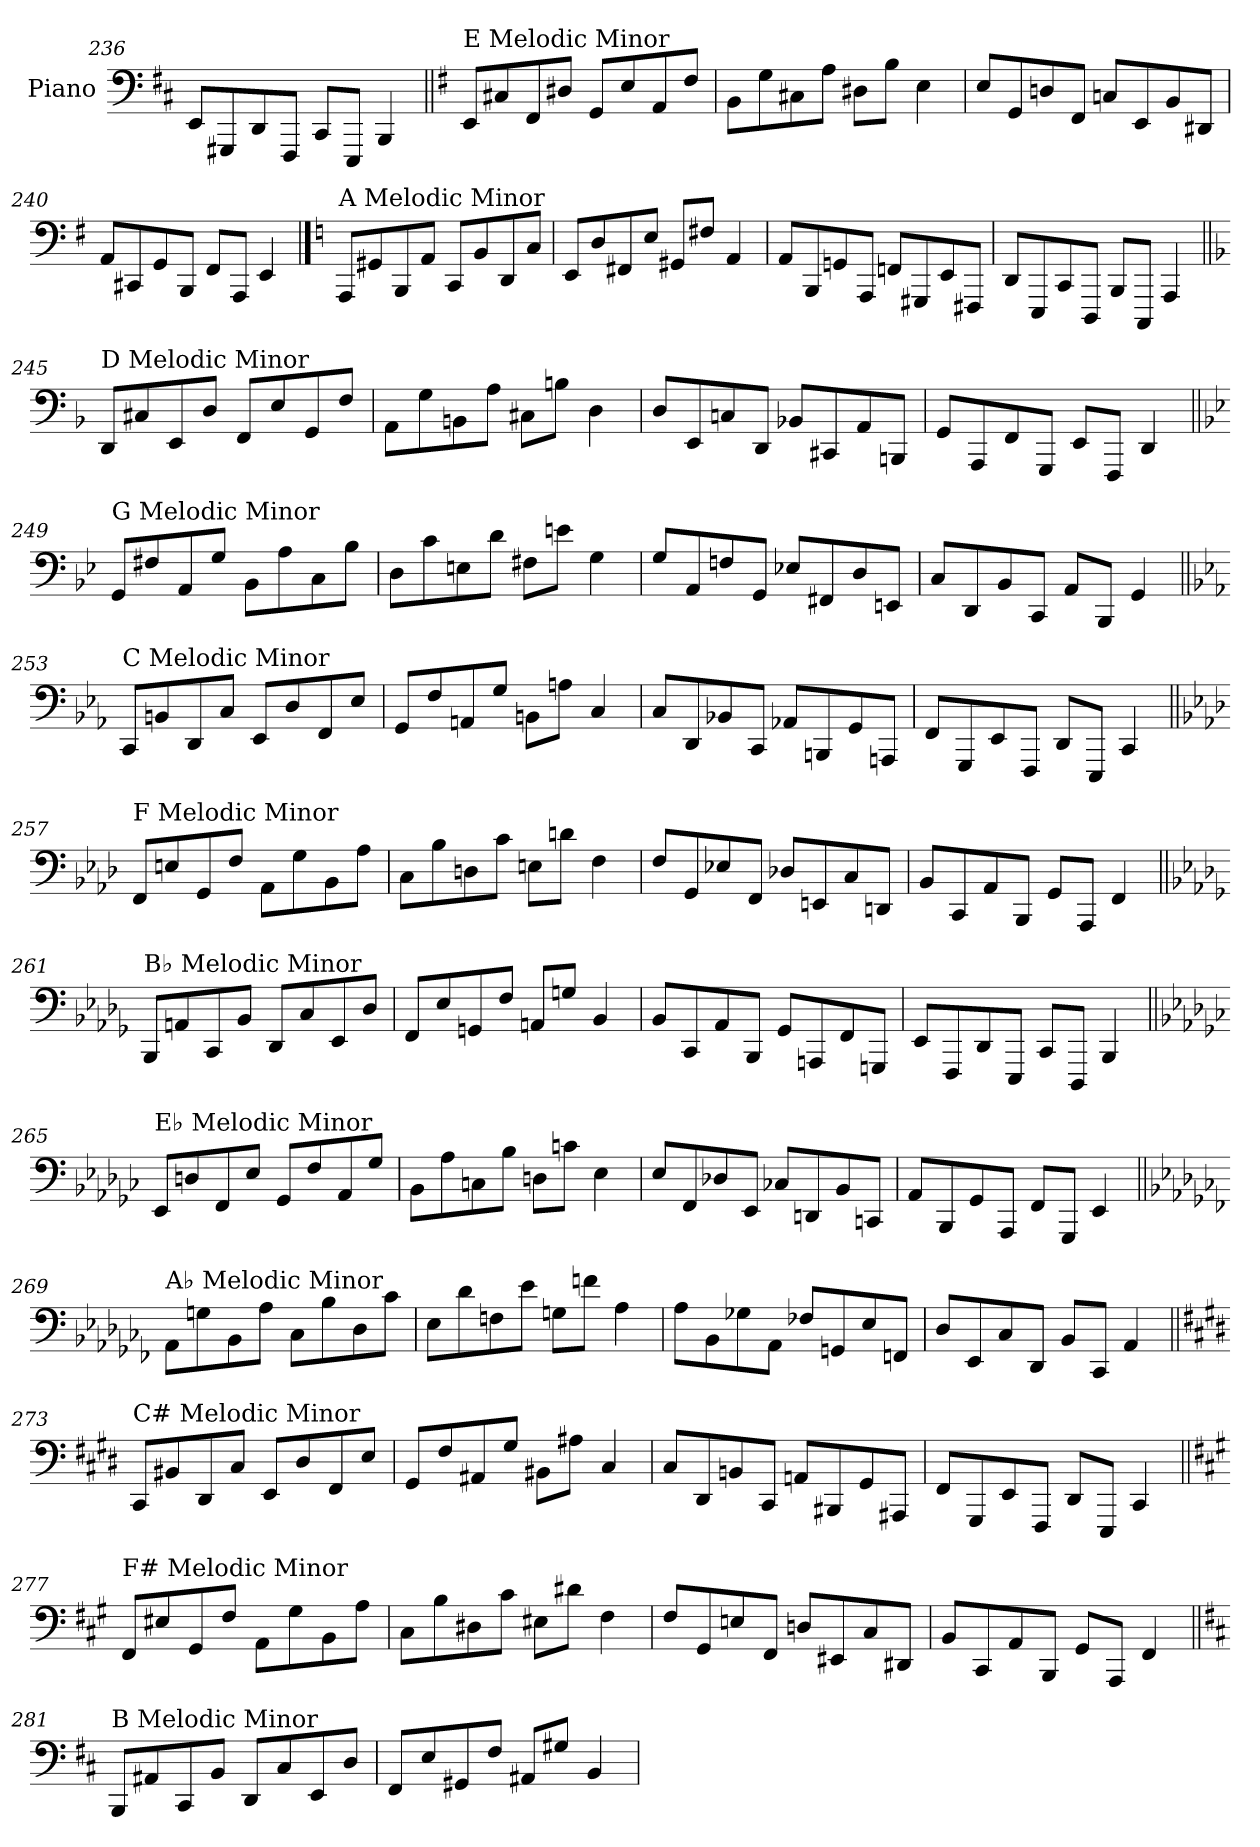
**kern
*part1
*staff1
*I"Piano
*I'Pno.
*clefF4
*k[f#c#]
=236
8EE/L
8GGG#X/
8DD/
8FFF#/J
8CC#/L
8EEE/J
4BBB/
!!LO:LB:g=z
=237||
*k[f#]
!LO:TX:a:t=E Melodic Minor
8EE/L
8C#X/
8FF#/
8D#X/J
8GG/L
8E/
8AA/
8F#/J
=238
8BB\L
8G\
8C#X\
8A\J
8D#X\L
8B\J
4E\
=239
8E/L
8GG/
8Dn/
8FF#/J
8Cn/L
8EE/
8BB/
8DD#X/J
=240
8AA/L
8CC#X/
8GG/
8BBB/J
8FF#/L
8AAA/J
4EE/
!!LO:PB:g=z
==241
*k[]
!LO:TX:a:t=A Melodic Minor
8AAA/L
8GG#X/
8BBB/
8AA/J
8CC/L
8BB/
8DD/
8C/J
=242
8EE/L
8D/
8FF#X/
8E/J
8GG#X/L
8F#X/J
4AA/
=243
8AA/L
8BBB/
8GGn/
8AAA/J
8FFn/L
8GGG#X/
8EE/
8FFF#X/J
=244
8DD/L
8EEE/
8CC/
8DDD/J
8BBB/L
8CCC/J
4AAA/
!!LO:LB:g=z
=245||
*k[b-]
!LO:TX:a:t=D Melodic Minor
8DD/L
8C#X/
8EE/
8D/J
8FF/L
8E/
8GG/
8F/J
=246
8AA\L
8G\
8BBn\
8A\J
8C#X\L
8Bn\J
4D\
=247
8D/L
8EE/
8Cn/
8DD/J
8BB-X/L
8CC#X/
8AA/
8BBBn/J
=248
8GG/L
8AAA/
8FF/
8GGG/J
8EE/L
8FFF/J
4DD/
!!LO:LB:g=z
=249||
*k[b-e-]
!LO:TX:a:t=G Melodic Minor
8GG/L
8F#X/
8AA/
8G/J
8BB-\L
8A\
8C\
8B-\J
=250
8D\L
8c\
8En\
8d\J
8F#X\L
8en\J
4G\
=251
8G/L
8AA/
8Fn/
8GG/J
8E-X/L
8FF#X/
8D/
8EEn/J
=252
8C/L
8DD/
8BB-/
8CC/J
8AA/L
8BBB-/J
4GG/
!!LO:LB:g=z
=253||
*k[b-e-a-]
!LO:TX:a:t=C Melodic Minor
8CC/L
8BBn/
8DD/
8C/J
8EE-/L
8D/
8FF/
8E-/J
=254
8GG/L
8F/
8AAn/
8G/J
8BBn\L
8An\J
4C/
=255
8C/L
8DD/
8BB-X/
8CC/J
8AA-X/L
8BBBn/
8GG/
8AAAn/J
=256
8FF/L
8GGG/
8EE-/
8FFF/J
8DD/L
8EEE-/J
4CC/
!!LO:LB:g=z
=257||
*k[b-e-a-d-]
!LO:TX:a:t=F Melodic Minor
8FF/L
8En/
8GG/
8F/J
8AA-\L
8G\
8BB-\
8A-\J
=258
8C\L
8B-\
8Dn\
8c\J
8En\L
8dn\J
4F\
=259
8F/L
8GG/
8E-X/
8FF/J
8D-X/L
8EEn/
8C/
8DDn/J
=260
8BB-/L
8CC/
8AA-/
8BBB-/J
8GG/L
8AAA-/J
4FF/
!!LO:LB:g=z
=261||
*k[b-e-a-d-g-]
!LO:TX:a:t=B♭ Melodic Minor
8BBB-/L
8AAn/
8CC/
8BB-/J
8DD-/L
8C/
8EE-/
8D-/J
=262
8FF/L
8E-/
8GGn/
8F/J
8AAn/L
8Gn/J
4BB-/
=263
8BB-/L
8CC/
8AA-/
8BBB-/J
8GG-/L
8AAAn/
8FF/
8GGGn/J
=264
8EE-/L
8FFF/
8DD-/
8EEE-/J
8CC/L
8DDD-/J
4BBB-/
!!LO:PB:g=z
=265||
*k[b-e-a-d-g-c-]
!LO:TX:a:t=E♭ Melodic Minor
8EE-/L
8Dn/
8FF/
8E-/J
8GG-/L
8F/
8AA-/
8G-/J
=266
8BB-\L
8A-\
8Cn\
8B-\J
8Dn\L
8cn\J
4E-\
=267
8E-/L
8FF/
8D-X/
8EE-/J
8C-X/L
8DDn/
8BB-/
8CCn/J
=268
8AA-/L
8BBB-/
8GG-/
8AAA-/J
8FF/L
8GGG-/J
4EE-/
!!LO:LB:g=z
=269||
*k[b-e-a-d-g-c-f-]
!LO:TX:a:t=A♭ Melodic Minor
8AA-\L
8Gn\
8BB-\
8A-\J
8C-\L
8B-\
8D-\
8c-\J
=270
8E-\L
8d-\
8Fn\
8e-\J
8Gn\L
8fn\J
4A-\
=271
8A-\L
8BB-\
8G-X\
8AA-\J
8F-X/L
8GGn/
8E-/
8FFn/J
=272
8D-/L
8EE-/
8C-/
8DD-/J
8BB-/L
8CC-/J
4AA-/
!!LO:LB:g=z
=273||
*k[f#c#g#d#]
!LO:TX:a:t=C# Melodic Minor
8CC#/L
8BB#X/
8DD#/
8C#/J
8EE/L
8D#/
8FF#/
8E/J
=274
8GG#/L
8F#/
8AA#X/
8G#/J
8BB#X\L
8A#X\J
4C#/
=275
8C#/L
8DD#/
8BBn/
8CC#/J
8AAn/L
8BBB#X/
8GG#/
8AAA#X/J
=276
8FF#/L
8GGG#/
8EE/
8FFF#/J
8DD#/L
8EEE/J
4CC#/
!!LO:LB:g=z
=277||
*k[f#c#g#]
!LO:TX:a:t=F# Melodic Minor
8FF#/L
8E#X/
8GG#/
8F#/J
8AA\L
8G#\
8BB\
8A\J
=278
8C#\L
8B\
8D#X\
8c#\J
8E#X\L
8d#X\J
4F#\
=279
8F#/L
8GG#/
8En/
8FF#/J
8Dn/L
8EE#X/
8C#/
8DD#X/J
=280
8BB/L
8CC#/
8AA/
8BBB/J
8GG#/L
8AAA/J
4FF#/
!!LO:LB:g=z
=281||
*k[f#c#]
!LO:TX:a:t=B Melodic Minor
8BBB/L
8AA#X/
8CC#/
8BB/J
8DD/L
8C#/
8EE/
8D/J
=282
8FF#/L
8E/
8GG#X/
8F#/J
8AA#X/L
8G#X/J
4BB/
=
*-
